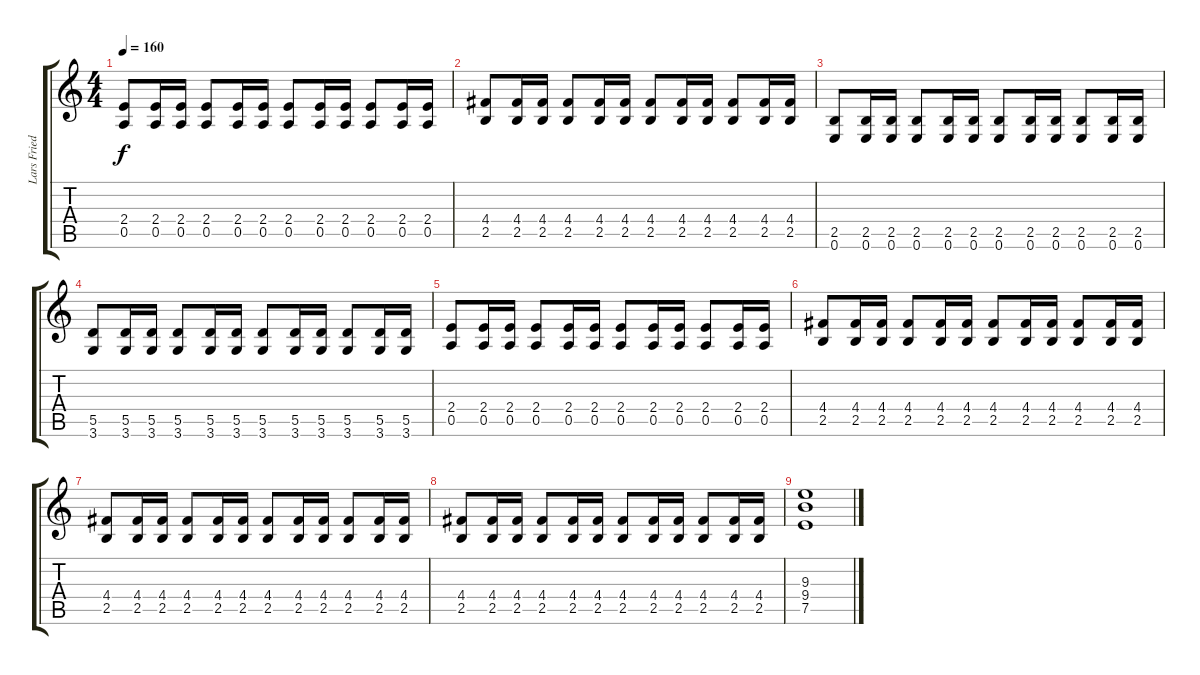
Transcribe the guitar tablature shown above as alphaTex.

\track ("Lars Friedriksen" "Lars Fried") {instrument distortionguitar}
\staff {score tabs}
\tuning (E4 B3 G3 D3 A2 E2) {hide}
\ts (4 4)
\tempo 160
\clef g2
\ks c
(2.4 0.5).8{dy f} (2.4 0.5).16 (2.4 0.5).16 (2.4 0.5).8 (2.4 0.5).16 (2.4 0.5).16 (2.4 0.5).8 (2.4 0.5).16 (2.4 0.5).16 (2.4 0.5).8 (2.4 0.5).16 (2.4 0.5).16 |
(4.4 2.5).8 (4.4 2.5).16 (4.4 2.5).16 (4.4 2.5).8 (4.4 2.5).16 (4.4 2.5).16 (4.4 2.5).8 (4.4 2.5).16 (4.4 2.5).16 (4.4 2.5).8 (4.4 2.5).16 (4.4 2.5).16 |
(2.5 0.6).8 (2.5 0.6).16 (2.5 0.6).16 (2.5 0.6).8 (2.5 0.6).16 (2.5 0.6).16 (2.5 0.6).8 (2.5 0.6).16 (2.5 0.6).16 (2.5 0.6).8 (2.5 0.6).16 (2.5 0.6).16 |
(5.5 3.6).8 (5.5 3.6).16 (5.5 3.6).16 (5.5 3.6).8 (5.5 3.6).16 (5.5 3.6).16 (5.5 3.6).8 (5.5 3.6).16 (5.5 3.6).16 (5.5 3.6).8 (5.5 3.6).16 (5.5 3.6).16 |
(2.4 0.5).8 (2.4 0.5).16 (2.4 0.5).16 (2.4 0.5).8 (2.4 0.5).16 (2.4 0.5).16 (2.4 0.5).8 (2.4 0.5).16 (2.4 0.5).16 (2.4 0.5).8 (2.4 0.5).16 (2.4 0.5).16 |
(4.4 2.5).8 (4.4 2.5).16 (4.4 2.5).16 (4.4 2.5).8 (4.4 2.5).16 (4.4 2.5).16 (4.4 2.5).8 (4.4 2.5).16 (4.4 2.5).16 (4.4 2.5).8 (4.4 2.5).16 (4.4 2.5).16 |
(4.4 2.5).8 (4.4 2.5).16 (4.4 2.5).16 (4.4 2.5).8 (4.4 2.5).16 (4.4 2.5).16 (4.4 2.5).8 (4.4 2.5).16 (4.4 2.5).16 (4.4 2.5).8 (4.4 2.5).16 (4.4 2.5).16 |
(4.4 2.5).8 (4.4 2.5).16 (4.4 2.5).16 (4.4 2.5).8 (4.4 2.5).16 (4.4 2.5).16 (4.4 2.5).8 (4.4 2.5).16 (4.4 2.5).16 (4.4 2.5).8 (4.4 2.5).16 (4.4 2.5).16 |
(9.3 9.4 7.5).1
